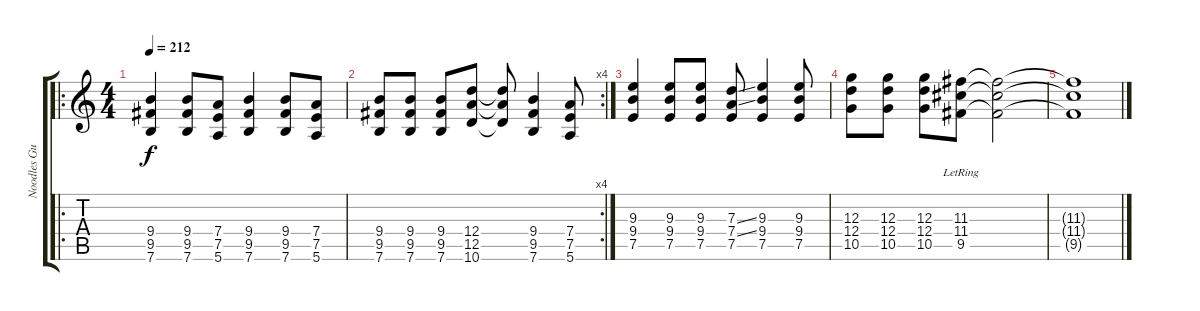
\track ("Noodles Guitar" "Noodles Gu") {instrument distortionguitar}
\staff {score tabs}
\tuning (E4 B3 G3 D3 A2 E2) {hide}
\ro
\ts (4 4)
\tempo 212
\clef g2
\ks c
(9.4 9.5 7.6).4{dy f} (9.4 9.5 7.6).8 (7.4 7.5 5.6).8 (9.4 9.5 7.6).4 (9.4 9.5 7.6).8 (7.4 7.5 5.6).8 |
\rc 4
(9.4 9.5 7.6).8 (9.4 9.5 7.6).8 (9.4 9.5 7.6).8 (12.4 12.5 10.6).8 (12.4{t} 12.5{t} 10.6{t}).8 (9.4 9.5 7.6).4 (7.4 7.5 5.6).8 |
(9.3 9.4 7.5).4 (9.3 9.4 7.5).8 (9.3 9.4 7.5).8 (7.3{ss} 7.4{ss} 7.5).8 (9.3 9.4 7.5).4 (9.3 9.4 7.5).8 |
(12.3 12.4 10.5).8 (12.3 12.4 10.5).8 (12.3 12.4 10.5).8 (11.3{lr} 11.4 9.5).8 (11.3{t} 11.4{t} 9.5{t}).2 |
(11.3{t} 11.4{t} 9.5{t}).1
